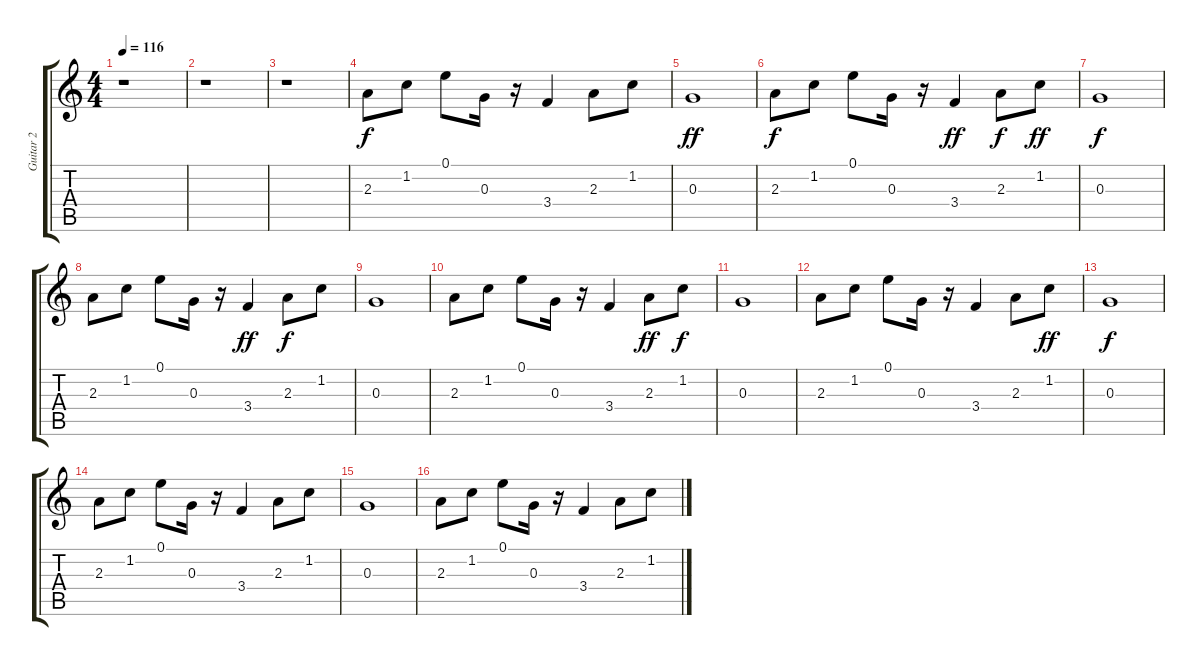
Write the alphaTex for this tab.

\track ("Guitar 2" "Guitar 2") {instrument electricguitarclean}
\staff {score tabs}
\tuning (E4 B3 G3 D3 A2 E2) {hide}
\ts (4 4)
\tempo 116
\clef g2
\ks c
r.1{dy f} |
r.1 |
r.1 |
2.3.8 1.2.8 0.1.8 0.3.16 r.16 3.4.4 2.3.8 1.2.8 |
0.3.1{dy ff} |
2.3.8{dy f} 1.2.8 0.1.8 0.3.16 r.16 3.4.4{dy ff} 2.3.8{dy f} 1.2.8{dy ff} |
0.3.1{dy f} |
2.3.8 1.2.8 0.1.8 0.3.16 r.16 3.4.4{dy ff} 2.3.8{dy f} 1.2.8 |
0.3.1 |
2.3.8 1.2.8 0.1.8 0.3.16 r.16 3.4.4 2.3.8{dy ff} 1.2.8{dy f} |
0.3.1 |
2.3.8 1.2.8 0.1.8 0.3.16 r.16 3.4.4 2.3.8 1.2.8{dy ff} |
0.3.1{dy f} |
2.3.8 1.2.8 0.1.8 0.3.16 r.16 3.4.4 2.3.8 1.2.8 |
0.3.1 |
2.3.8 1.2.8 0.1.8 0.3.16 r.16 3.4.4 2.3.8 1.2.8
